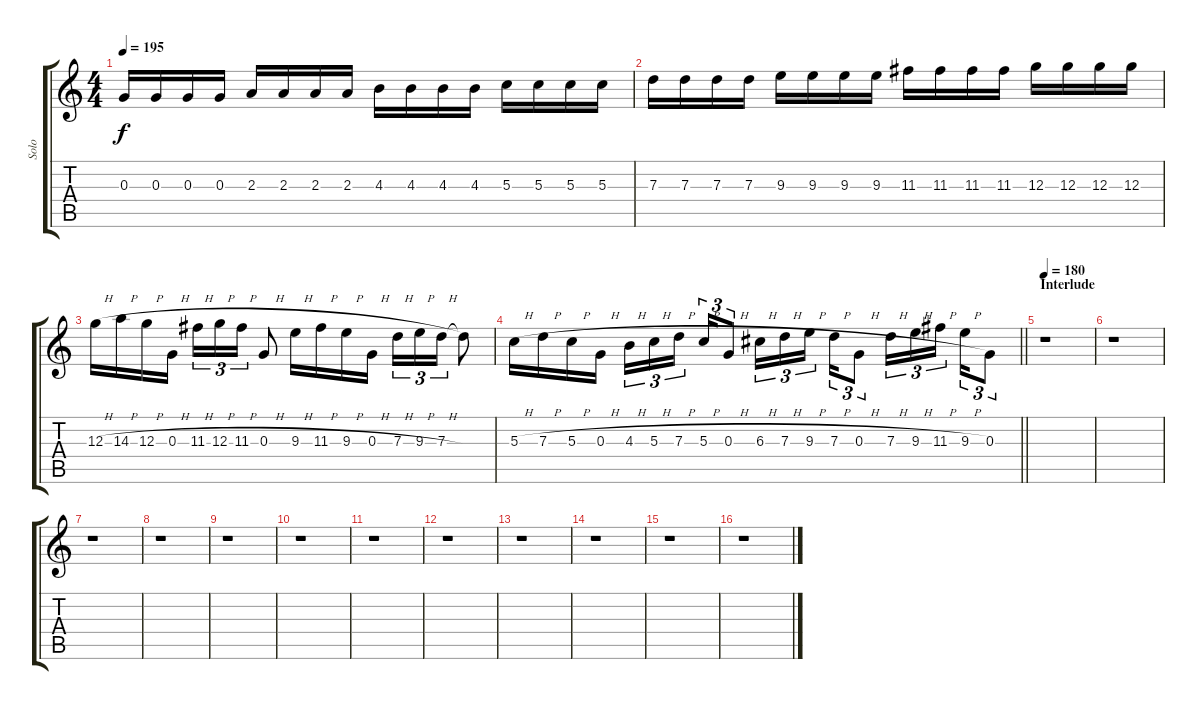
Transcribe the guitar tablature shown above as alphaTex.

\track ("Solo" "Solo") {instrument distortionguitar}
\staff {score tabs}
\tuning (E4 B3 G3 D3 A2 E2) {hide}
\ts (4 4)
\tempo 195
\clef g2
\ks c
0.3.16{dy f} 0.3.16 0.3.16 0.3.16 2.3.16 2.3.16 2.3.16 2.3.16 4.3.16 4.3.16 4.3.16 4.3.16 5.3.16 5.3.16 5.3.16 5.3.16 |
7.3.16 7.3.16 7.3.16 7.3.16 9.3.16 9.3.16 9.3.16 9.3.16 11.3.16 11.3.16 11.3.16 11.3.16 12.3.16 12.3.16 12.3.16 12.3.16 |
12.3{h}.16 14.3{h}.16 12.3{h}.16 0.3{h}.16 11.3{h}.16{tu (3 2)} 12.3{h}.16{tu (3 2)} 11.3{h}.16{tu (3 2)} 0.3{h}.8 9.3{h}.16 11.3{h}.16 9.3{h}.16 0.3{h}.16 7.3{h}.16{tu (3 2)} 9.3{h}.16{tu (3 2)} 7.3{h}.16{tu (3 2)} 7.3{t}.8 |
\barLineRight lightlight
5.3{h}.16 7.3{h}.16 5.3{h}.16 0.3{h}.16 4.3{h}.16{tu (3 2)} 5.3{h}.16{tu (3 2)} 7.3{h}.16{tu (3 2) beam splitsecondary} 5.3{h}.16{tu (3 2)} 0.3{h}.8{tu (3 2)} 6.3{h}.16{tu (3 2)} 7.3{h}.16{tu (3 2)} 9.3{h}.16{tu (3 2) beam splitsecondary} 7.3{h}.16{tu (3 2)} 0.3{h}.8{tu (3 2)} 7.3{h}.16{tu (3 2)} 9.3{h}.16{tu (3 2)} 11.3{h}.16{tu (3 2) beam splitsecondary} 9.3{h}.16{tu (3 2)} 0.3.8{tu (3 2)} |
\section ("" "Interlude")
\tempo 180
r.1 |
r.1 |
r.1 |
r.1 |
r.1 |
r.1 |
r.1 |
r.1 |
r.1 |
r.1 |
r.1 |
r.1
